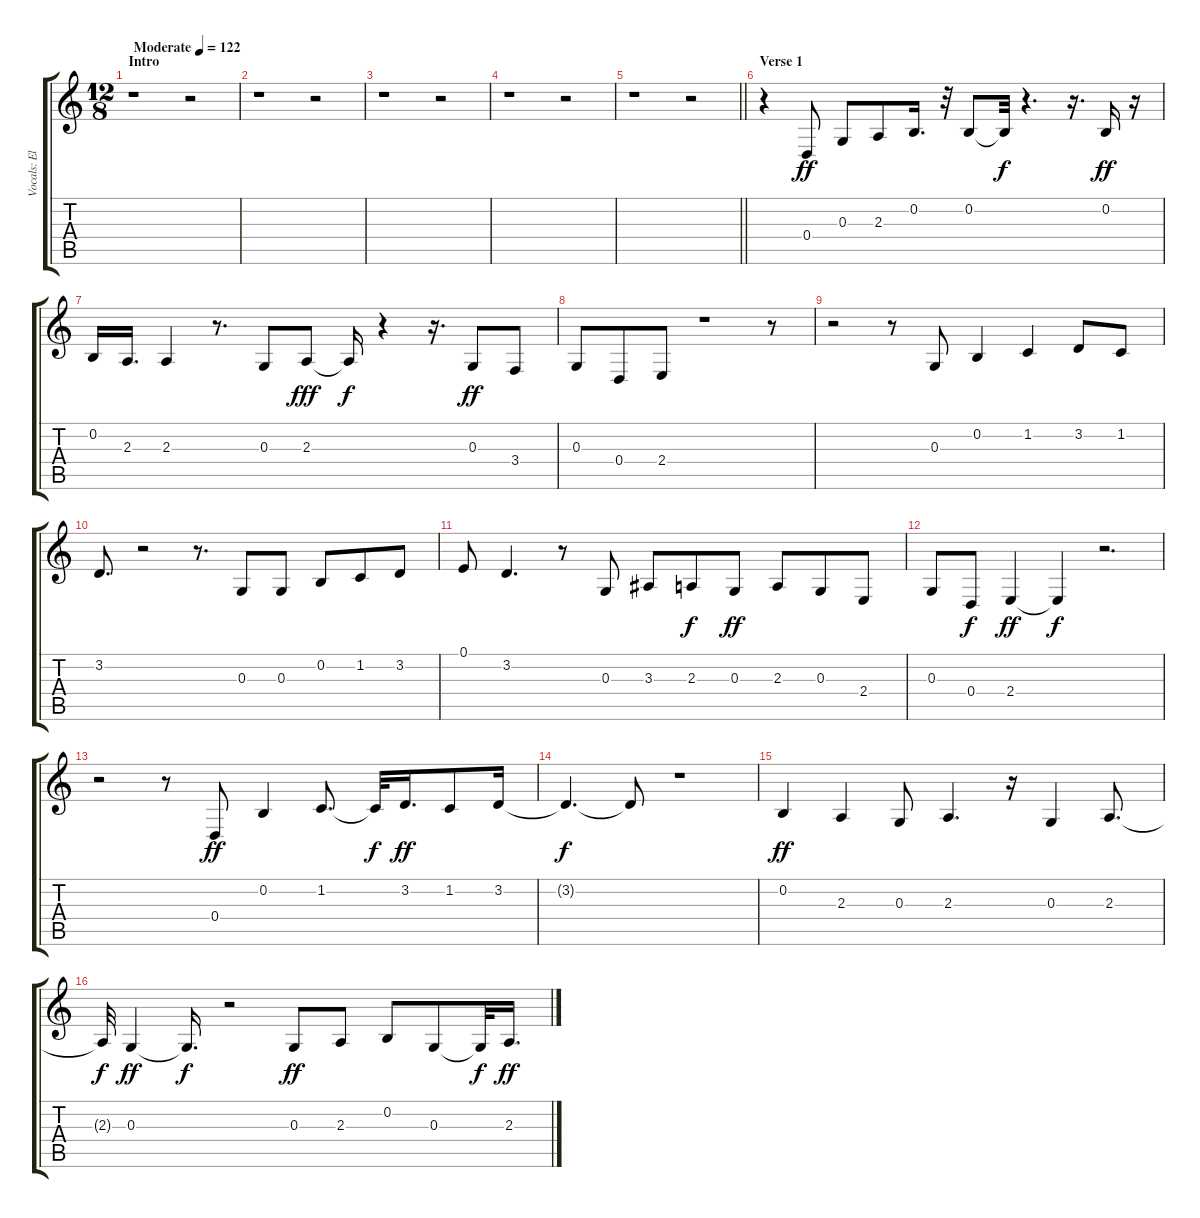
\track ("Vocals: Elton John" "Vocals: El") {instrument synthbrass2}
\staff {score tabs}
\tuning (E4 B3 G3 D3 A2 E2) {hide}
\ts (12 8)
\section ("" "Intro")
\tempo (122 "Moderate")
\clef g2
\ks c
r.1{dy ff instrument synthbrass2} r.2 |
r.1 r.2 |
r.1 r.2 |
r.1 r.2 |
\barLineRight lightlight
r.1 r.2 |
\section ("" "Verse 1")
r.4 0.4.8 0.3.8 2.3.8 0.2.16{d} r.32 0.2.8 0.2{t}.32{dy f} r.4{d} r.16{d} 0.2.16{dy ff} r.16 |
0.2.16 2.3.16{d} 2.3.4 r.8{d} 0.3.8 2.3.8{dy fff} 2.3{t}.16{dy f} r.4 r.16{d} 0.3.8{dy ff} 3.4.8 |
0.3.8 0.4.8 2.4.8 r.1 r.8 |
r.2 r.8 0.3.8 0.2.4 1.2.4 3.2.8 1.2.8 |
3.2.8{d} r.2 r.8{d} 0.3.8 0.3.8 0.2.8 1.2.8 3.2.8 |
0.1.8 3.2.4{d} r.8 0.3.8 3.3.8 2.3.8{dy f} 0.3.8{dy ff} 2.3.8 0.3.8 2.4.8 |
0.3.8 0.4.8{dy f} 2.4.4{dy ff} 2.4{t}.4{dy f} r.2{d} |
r.2 r.8 0.4.8{dy ff} 0.2.4 1.2.8{d} 1.2{t}.32{dy f} 3.2.16{d dy ff} 1.2.8 3.2.16 |
3.2{t}.4{d dy f} 3.2{t}.8 r.1 |
0.2.4{dy ff} 2.3.4 0.3.8 2.3.4{d} r.16 0.3.4 2.3.8{d} |
2.3{t}.32{dy f} 0.3.4{dy ff} 0.3{t}.16{d dy f} r.2 0.3.8{dy ff} 2.3.8 0.2.8 0.3.8 0.3{t}.32{dy f} 2.3.16{d dy ff}
